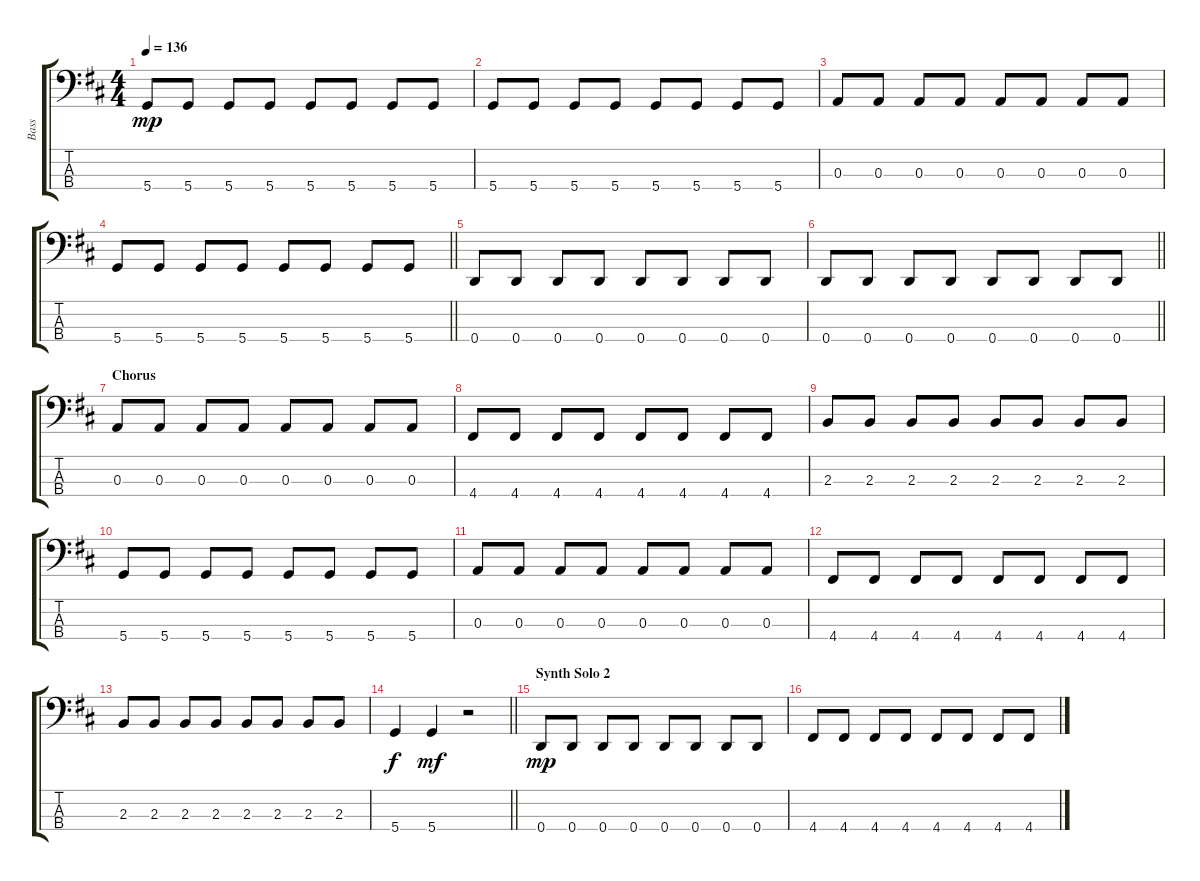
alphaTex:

\track ("Bass" "Bass") {instrument synthbass1}
\staff {score tabs}
\tuning (G2 D2 A1 D1) {hide}
\ts (4 4)
\tempo 136
\clef f4
\ks bminor
5.4.8{dy mp} 5.4.8 5.4.8 5.4.8 5.4.8 5.4.8 5.4.8 5.4.8 |
5.4.8 5.4.8 5.4.8 5.4.8 5.4.8 5.4.8 5.4.8 5.4.8 |
0.3.8 0.3.8 0.3.8 0.3.8 0.3.8 0.3.8 0.3.8 0.3.8 |
\barLineRight lightlight
5.4.8 5.4.8 5.4.8 5.4.8 5.4.8 5.4.8 5.4.8 5.4.8 |
0.4.8 0.4.8 0.4.8 0.4.8 0.4.8 0.4.8 0.4.8 0.4.8 |
\barLineRight lightlight
0.4.8 0.4.8 0.4.8 0.4.8 0.4.8 0.4.8 0.4.8 0.4.8 |
\section ("" "Chorus")
0.3.8 0.3.8 0.3.8 0.3.8 0.3.8 0.3.8 0.3.8 0.3.8 |
4.4.8 4.4.8 4.4.8 4.4.8 4.4.8 4.4.8 4.4.8 4.4.8 |
2.3.8 2.3.8 2.3.8 2.3.8 2.3.8 2.3.8 2.3.8 2.3.8 |
5.4.8 5.4.8 5.4.8 5.4.8 5.4.8 5.4.8 5.4.8 5.4.8 |
0.3.8 0.3.8 0.3.8 0.3.8 0.3.8 0.3.8 0.3.8 0.3.8 |
4.4.8 4.4.8 4.4.8 4.4.8 4.4.8 4.4.8 4.4.8 4.4.8 |
2.3.8 2.3.8 2.3.8 2.3.8 2.3.8 2.3.8 2.3.8 2.3.8 |
\barLineRight lightlight
5.4.4{dy f} 5.4.4{dy mf} r.2 |
\section ("" "Synth Solo 2")
0.4.8{dy mp} 0.4.8 0.4.8 0.4.8 0.4.8 0.4.8 0.4.8 0.4.8 |
4.4.8 4.4.8 4.4.8 4.4.8 4.4.8 4.4.8 4.4.8 4.4.8
